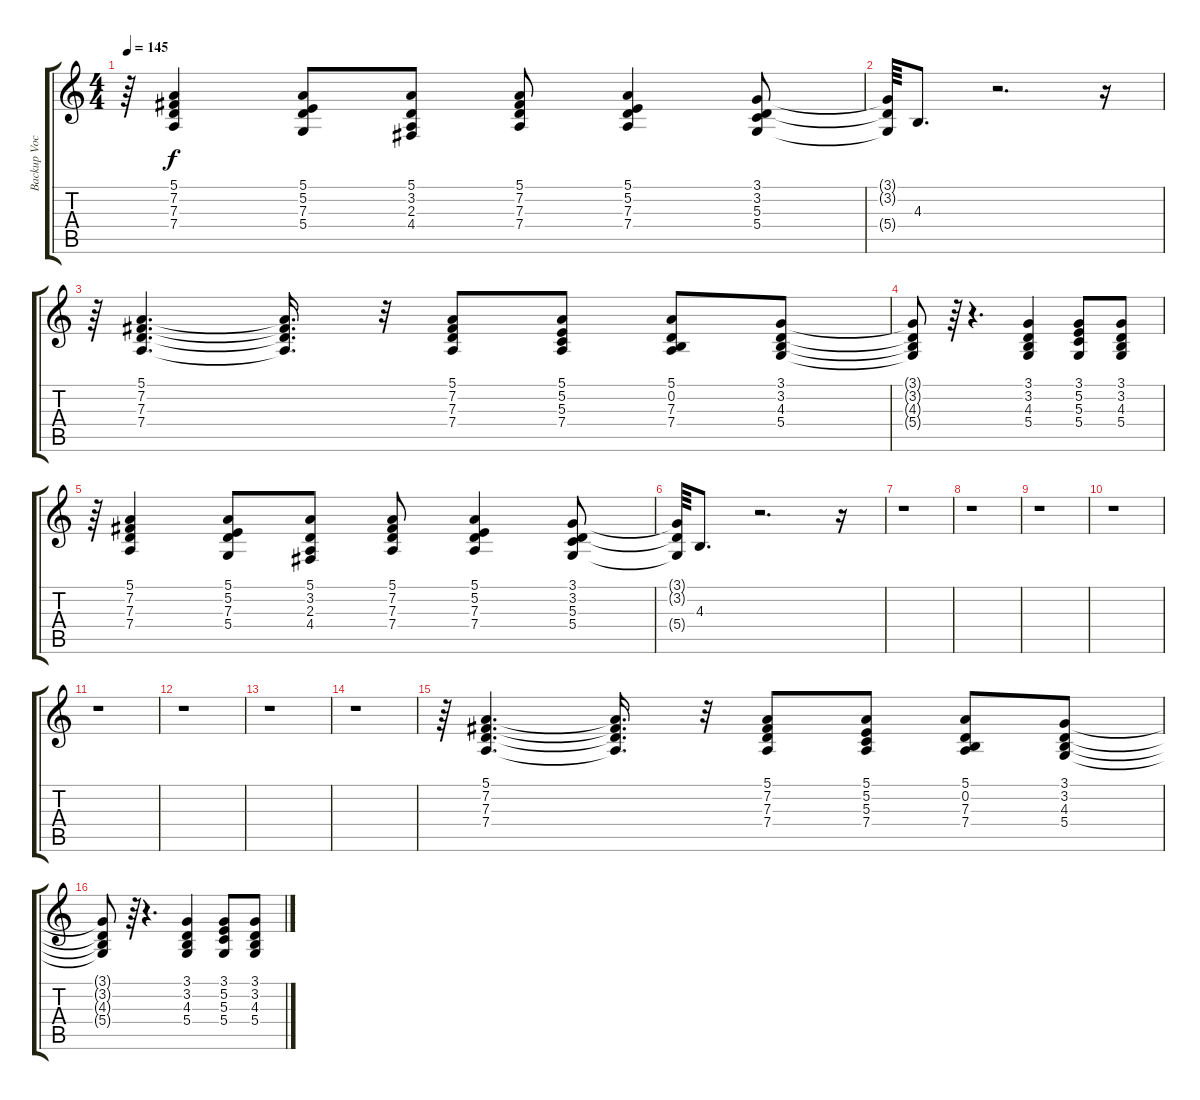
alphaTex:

\track ("Backup Vocals" "Backup Voc") {instrument choiraahs}
\staff {score tabs}
\tuning (E4 B3 G3 D3 A2 E2) {hide}
\ts (4 4)
\tempo 145
\clef g2
\ks c
r.64{dy f} (5.1 7.2 7.3 7.4).4 (5.1 5.2 7.3 5.4).8 (5.1 3.2 2.3 4.4).8 (5.1 7.2 7.3 7.4).8 (5.1 5.2 7.3 7.4).4 (3.1 3.2 5.3 5.4).8 |
(3.1{t} 3.2{t} 5.4{t}).64 4.3.8{d} r.2{d} r.16 |
r.64 (5.1 7.2 7.3 7.4).4{d} (5.1{t} 7.2{t} 7.3{t} 7.4{t}).16{d} r.32 (5.1 7.2 7.3 7.4).8 (5.1 5.2 5.3 7.4).8 (5.1 0.2 7.3 7.4).8 (3.1 3.2 4.3 5.4).8 |
(3.1{t} 3.2{t} 4.3{t} 5.4{t}).8 r.64 r.4{d} (3.1 3.2 4.3 5.4).4 (3.1 5.2 5.3 5.4).8 (3.1 3.2 4.3 5.4).8 |
r.64 (5.1 7.2 7.3 7.4).4 (5.1 5.2 7.3 5.4).8 (5.1 3.2 2.3 4.4).8 (5.1 7.2 7.3 7.4).8 (5.1 5.2 7.3 7.4).4 (3.1 3.2 5.3 5.4).8 |
(3.1{t} 3.2{t} 5.4{t}).64 4.3.8{d} r.2{d} r.16 |
r.1 |
r.1 |
r.1 |
r.1 |
r.1 |
r.1 |
r.1 |
r.1 |
r.64 (5.1 7.2 7.3 7.4).4{d} (5.1{t} 7.2{t} 7.3{t} 7.4{t}).16{d} r.32 (5.1 7.2 7.3 7.4).8 (5.1 5.2 5.3 7.4).8 (5.1 0.2 7.3 7.4).8 (3.1 3.2 4.3 5.4).8 |
(3.1{t} 3.2{t} 4.3{t} 5.4{t}).8 r.64 r.4{d} (3.1 3.2 4.3 5.4).4 (3.1 5.2 5.3 5.4).8 (3.1 3.2 4.3 5.4).8
